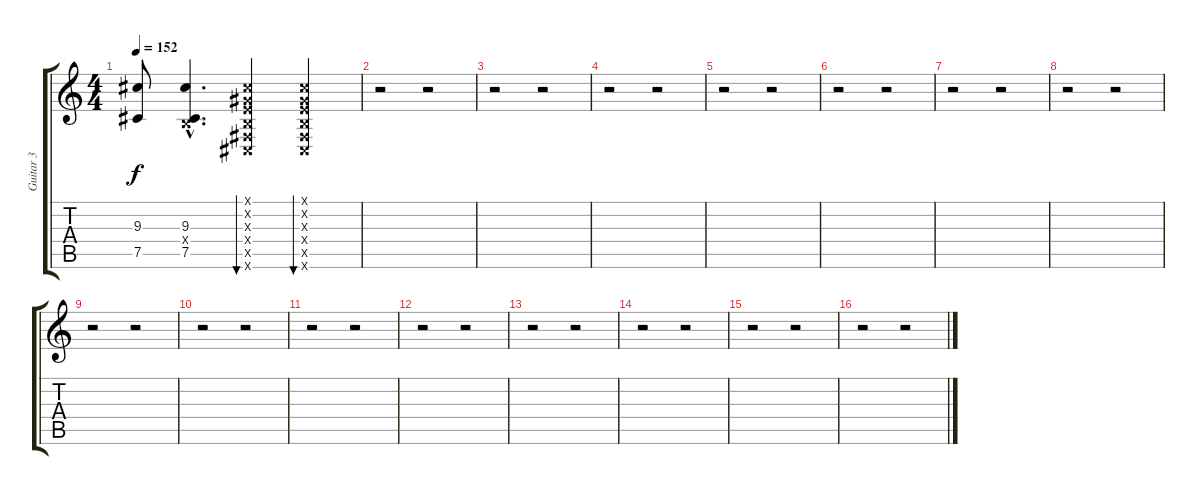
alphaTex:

\track ("Guitar 3" "Guitar 3") {instrument overdrivenguitar}
\staff {score tabs}
\tuning (Db4 Ab3 E3 B2 Gb2 Db2) {hide}
\ts (4 4)
\tempo 152
\clef g2
\ks c
(9.3{t} 7.5{t}).8{dy f} (9.3{hac} 0.4{hac x} 7.5{hac}).4{d} (0.1{x} 0.2{x} 0.3{x} 0.4{x} 0.5{x} 0.6{x}).4{bu 120} (0.1{x} 0.2{x} 0.3{x} 0.4{x} 0.5{x} 0.6{x}).4{bu 120} |
r.2 r.2 |
r.2 r.2 |
r.2 r.2 |
r.2 r.2 |
r.2 r.2 |
r.2 r.2 |
r.2 r.2 |
r.2 r.2 |
r.2 r.2 |
r.2 r.2 |
r.2 r.2 |
r.2 r.2 |
r.2 r.2 |
r.2 r.2 |
r.2 r.2
